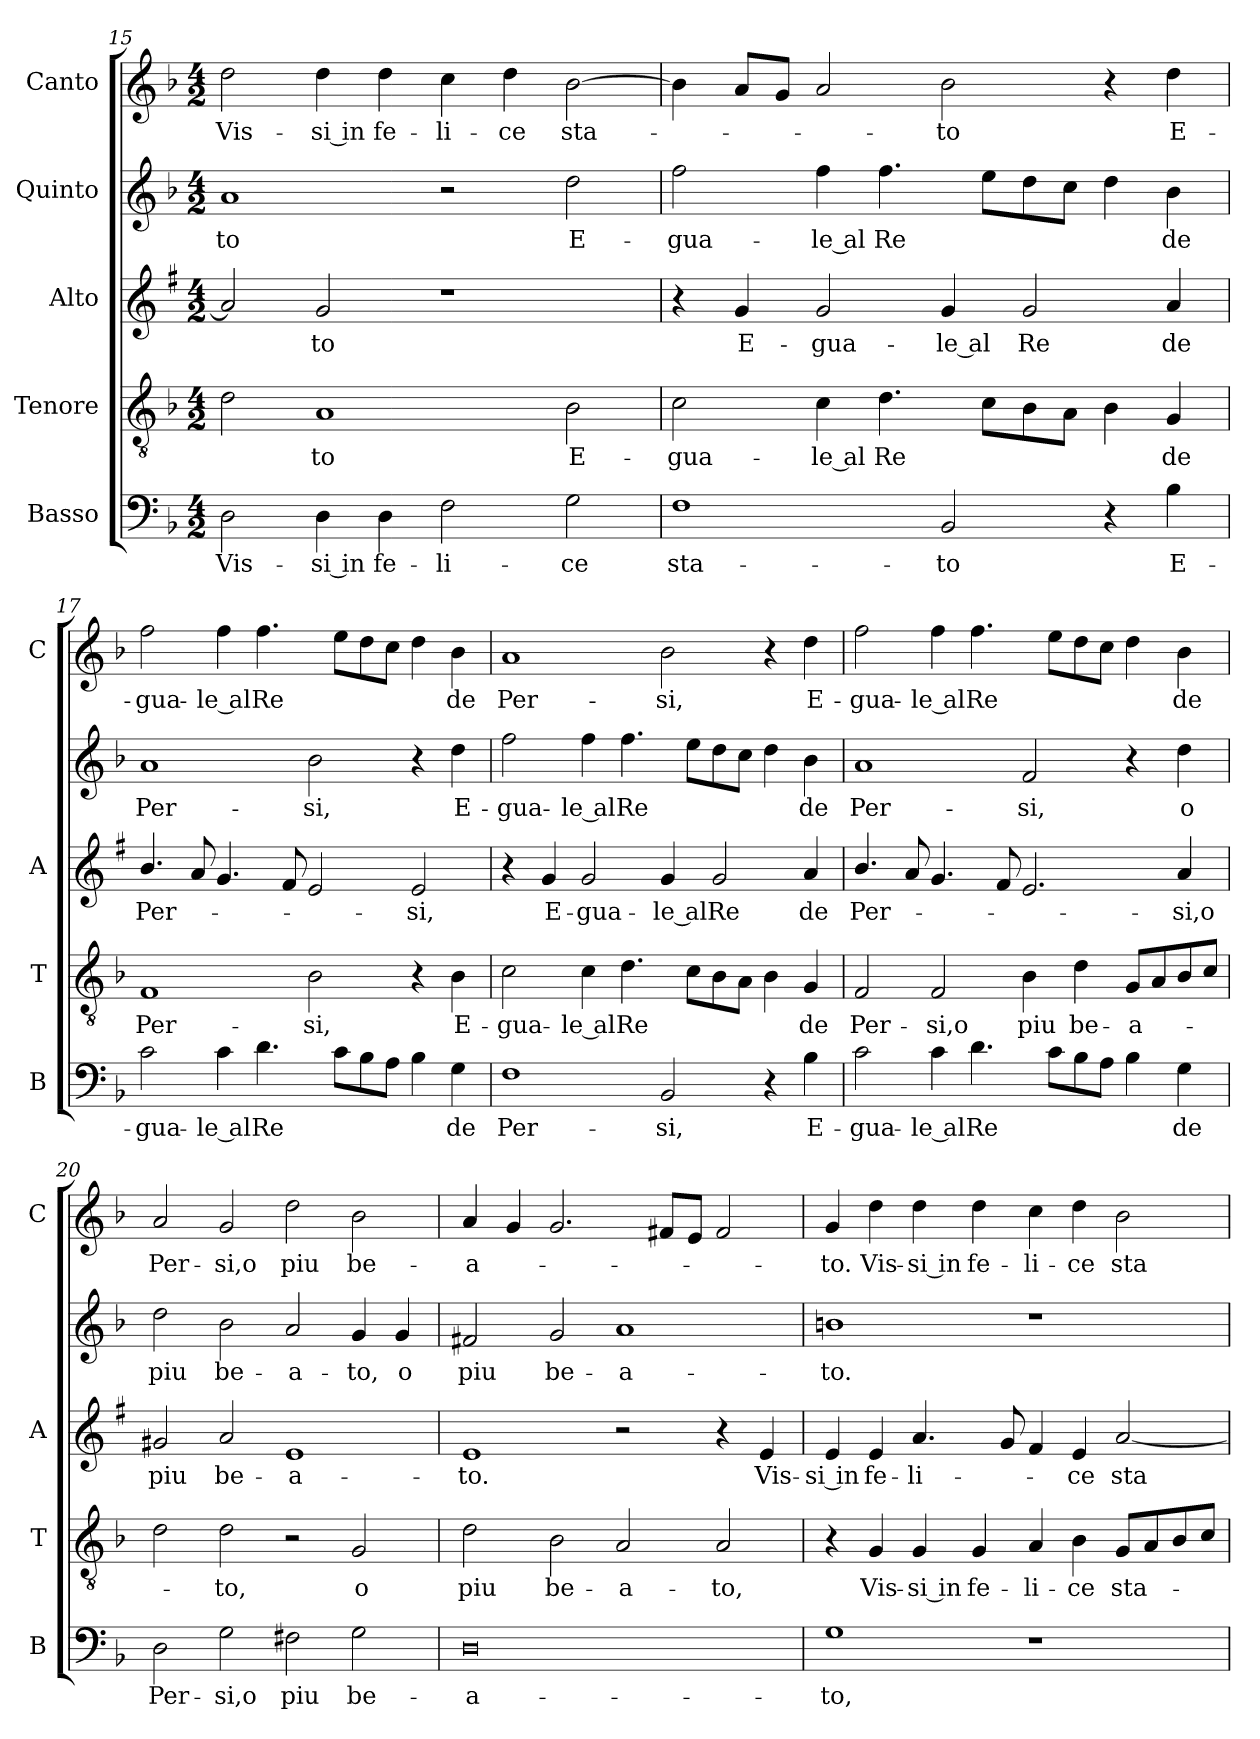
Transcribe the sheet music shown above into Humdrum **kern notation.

**kern	**text	**kern	**text	**kern	**text	**kern	**text	**kern	**text
*part5	*part5	*part4	*part4	*part3	*part3	*part2	*part2	*part1	*part1
*staff5	*staff5	*staff4	*staff4	*staff3	*staff3	*staff2	*staff2	*staff1	*staff1
*I"Basso	*	*I"Tenore	*	*I"Alto	*	*I"Quinto	*	*I"Canto	*
*I'B	*	*I'T	*	*I'A	*	*	*	*I'C	*
*clefF4	*	*clefGv2	*	*clefG2	*	*clefG2	*	*clefG2	*
*	*	*	*	*ITrd1c2	*	*	*	*	*
*k[b-]	*	*k[b-]	*	*k[b-]	*	*k[b-]	*	*k[b-]	*
*F:	*	*F:	*	*F:	*	*F:	*	*F:	*
*M4/2	*	*M4/2	*	*M4/2	*	*M4/2	*	*M4/2	*
=15	=15	=15	=15	=15	=15	=15	=15	=15	=15
!	!LO:LY:b	!	!	!	!	!	!LO:LY:b	!	!LO:LY:b
2D\	Vis-	2d\	.	2g/]	.	1a	-to	2dd\	Vis-
!	!LO:LY:b	!	!LO:LY:b	!	!LO:LY:b	!	!	!	!LO:LY:b
4D\	-si in	1A	-to	2f/	-to	.	.	4dd\	-si in
!	!LO:LY:b	!	!	!	!	!	!	!	!LO:LY:b
4D\	fe-	.	.	.	.	.	.	4dd\	fe-
!	!LO:LY:b	!	!	!	!	!	!	!	!LO:LY:b
2F\	-li-	.	.	1r	.	2r	.	4cc\	-li-
!	!	!	!	!	!	!	!	!	!LO:LY:b
.	.	.	.	.	.	.	.	4dd\	-ce
!	!LO:LY:b	!	!LO:LY:b	!	!	!	!LO:LY:b	!	!LO:LY:b
2G\	-ce	2B-\	E-	.	.	2dd\	E-	[2b-\	sta-
=16	=16	=16	=16	=16	=16	=16	=16	=16	=16
!	!LO:LY:b	!	!LO:LY:b	!	!	!	!LO:LY:b	!	!
1F	sta-	2c\	-gua-	4r	.	2ff\	-gua-	4b-\]	.
!	!	!	!	!	!LO:LY:b	!	!	!	!
.	.	.	.	4f/	E-	.	.	8a/L	.
.	.	.	.	.	.	.	.	8g/J	.
!	!	!	!LO:LY:b	!	!LO:LY:b	!	!LO:LY:b	!	!
.	.	4c\	-le al	2f/	-gua-	4ff\	-le al	2a/	.
!	!	!	!LO:LY:b	!	!	!	!LO:LY:b	!	!
.	.	4.d\	Re	.	.	4.ff\	Re	.	.
!	!LO:LY:b	!	!	!	!LO:LY:b	!	!	!	!LO:LY:b
2BB-/	-to	.	.	4f/	-le al	.	.	2b-\	-to
.	.	8c\L	.	.	.	8ee\L	.	.	.
!	!	!	!	!	!LO:LY:b	!	!	!	!
.	.	8B-\	.	2f/	Re	8dd\	.	.	.
.	.	8A\J	.	.	.	8cc\J	.	.	.
4r	.	4B-\	.	.	.	4dd\	.	4r	.
!	!LO:LY:b	!	!LO:LY:b	!	!LO:LY:b	!	!LO:LY:b	!	!LO:LY:b
4B-\	E-	4G/	de	4g/	de	4b-\	de	4dd\	E-
!!LO:LB:g=z
=17	=17	=17	=17	=17	=17	=17	=17	=17	=17
!	!LO:LY:b	!	!LO:LY:b	!	!LO:LY:b	!	!LO:LY:b	!	!LO:LY:b
2c\	-gua-	1F	Per-	4.a/	Per-	1a	Per-	2ff\	-gua-
.	.	.	.	8g/	.	.	.	.	.
!	!LO:LY:b	!	!	!	!	!	!	!	!LO:LY:b
4c\	-le al	.	.	4.f/	.	.	.	4ff\	-le al
!	!LO:LY:b	!	!	!	!	!	!	!	!LO:LY:b
4.d\	Re	.	.	.	.	.	.	4.ff\	Re
.	.	.	.	8e/	.	.	.	.	.
!	!	!	!LO:LY:b	!	!	!	!LO:LY:b	!	!
.	.	2B-\	-si,	2d/	.	2b-\	-si,	.	.
8c\L	.	.	.	.	.	.	.	8ee\L	.
8B-\	.	.	.	.	.	.	.	8dd\	.
8A\J	.	.	.	.	.	.	.	8cc\J	.
!	!	!	!	!	!LO:LY:b	!	!	!	!
4B-\	.	4r	.	2d/	-si,	4r	.	4dd\	.
!	!LO:LY:b	!	!LO:LY:b	!	!	!	!LO:LY:b	!	!LO:LY:b
4G\	de	4B-\	E-	.	.	4dd\	E-	4b-\	de
=18	=18	=18	=18	=18	=18	=18	=18	=18	=18
!	!LO:LY:b	!	!LO:LY:b	!	!	!	!LO:LY:b	!	!LO:LY:b
1F	Per-	2c\	-gua-	4r	.	2ff\	-gua-	1a	Per-
!	!	!	!	!	!LO:LY:b	!	!	!	!
.	.	.	.	4f/	E-	.	.	.	.
!	!	!	!LO:LY:b	!	!LO:LY:b	!	!LO:LY:b	!	!
.	.	4c\	-le al	2f/	-gua-	4ff\	-le al	.	.
!	!	!	!LO:LY:b	!	!	!	!LO:LY:b	!	!
.	.	4.d\	Re	.	.	4.ff\	Re	.	.
!	!LO:LY:b	!	!	!	!LO:LY:b	!	!	!	!LO:LY:b
2BB-/	-si,	.	.	4f/	-le al	.	.	2b-\	-si,
.	.	8c\L	.	.	.	8ee\L	.	.	.
!	!	!	!	!	!LO:LY:b	!	!	!	!
.	.	8B-\	.	2f/	Re	8dd\	.	.	.
.	.	8A\J	.	.	.	8cc\J	.	.	.
4r	.	4B-\	.	.	.	4dd\	.	4r	.
!	!LO:LY:b	!	!LO:LY:b	!	!LO:LY:b	!	!LO:LY:b	!	!LO:LY:b
4B-\	E-	4G/	de	4g/	de	4b-\	de	4dd\	E-
=19	=19	=19	=19	=19	=19	=19	=19	=19	=19
!	!LO:LY:b	!	!LO:LY:b	!	!LO:LY:b	!	!LO:LY:b	!	!LO:LY:b
2c\	-gua-	2F/	Per-	4.a/	Per-	1a	Per-	2ff\	-gua-
.	.	.	.	8g/	.	.	.	.	.
!	!LO:LY:b	!	!LO:LY:b	!	!	!	!	!	!LO:LY:b
4c\	-le al	2F/	-si,o	4.f/	.	.	.	4ff\	-le al
!	!LO:LY:b	!	!	!	!	!	!	!	!LO:LY:b
4.d\	Re	.	.	.	.	.	.	4.ff\	Re
.	.	.	.	8e/	.	.	.	.	.
!	!	!	!LO:LY:b	!	!	!	!LO:LY:b	!	!
.	.	4B-\	piu	2.d/	.	2f/	-si,	.	.
8c\L	.	.	.	.	.	.	.	8ee\L	.
!	!	!	!LO:LY:b	!	!	!	!	!	!
8B-\	.	4d\	be-	.	.	.	.	8dd\	.
8A\J	.	.	.	.	.	.	.	8cc\J	.
!	!	!	!LO:LY:b	!	!	!	!	!	!
4B-\	.	8G/L	-a-	.	.	4r	.	4dd\	.
.	.	8A/	.	.	.	.	.	.	.
!	!LO:LY:b	!	!	!	!LO:LY:b	!	!LO:LY:b	!	!LO:LY:b
4G\	de	8B-/	.	4g/	-si,o	4dd\	o	4b-\	de
.	.	8c/J	.	.	.	.	.	.	.
=20	=20	=20	=20	=20	=20	=20	=20	=20	=20
!	!LO:LY:b	!	!	!	!LO:LY:b	!	!LO:LY:b	!	!LO:LY:b
2D\	Per-	2d\	.	2f#X/	piu	2dd\	piu	2a/	Per-
!	!LO:LY:b	!	!LO:LY:b	!	!LO:LY:b	!	!LO:LY:b	!	!LO:LY:b
2G\	-si,o	2d\	-to,	2g/	be-	2b-\	be-	2g/	-si,o
!	!LO:LY:b	!	!	!	!LO:LY:b	!	!LO:LY:b	!	!LO:LY:b
2F#X\	piu	2r	.	1d	-a-	2a/	-a-	2dd\	piu
!	!LO:LY:b	!	!LO:LY:b	!	!	!	!LO:LY:b	!	!LO:LY:b
2G\	be-	2G/	o	.	.	4g/	-to,	2b-\	be-
!	!	!	!	!	!	!	!LO:LY:b	!	!
.	.	.	.	.	.	4g/	o	.	.
!!LO:LB:g=z
=21	=21	=21	=21	=21	=21	=21	=21	=21	=21
!	!LO:LY:b	!	!LO:LY:b	!	!LO:LY:b	!	!LO:LY:b	!	!LO:LY:b
0D	-a-	2d\	piu	1d	-to.	2f#X/	piu	4a/	-a-
.	.	.	.	.	.	.	.	4g/	.
!	!	!	!LO:LY:b	!	!	!	!LO:LY:b	!	!
.	.	2B-\	be-	.	.	2g/	be-	2.g/	.
!	!	!	!LO:LY:b	!	!	!	!LO:LY:b	!	!
.	.	2A/	-a-	2r	.	1a	-a-	.	.
.	.	.	.	.	.	.	.	8f#X/L	.
.	.	.	.	.	.	.	.	8e/J	.
!	!	!	!LO:LY:b	!	!	!	!	!	!
.	.	2A/	-to,	4r	.	.	.	2f#/	.
!	!	!	!	!	!LO:LY:b	!	!	!	!
.	.	.	.	4d/	Vis-	.	.	.	.
=22	=22	=22	=22	=22	=22	=22	=22	=22	=22
!	!LO:LY:b	!	!	!	!LO:LY:b	!	!LO:LY:b	!	!LO:LY:b
1G	-to,	4r	.	4d/	-si in	1bn	-to.	4g/	-to.
!	!	!	!LO:LY:b	!	!LO:LY:b	!	!	!	!LO:LY:b
.	.	4G/	Vis-	4d/	fe-	.	.	4dd\	Vis-
!	!	!	!LO:LY:b	!	!LO:LY:b	!	!	!	!LO:LY:b
.	.	4G/	-si in	4.g/	-li-	.	.	4dd\	-si in
!	!	!	!LO:LY:b	!	!	!	!	!	!LO:LY:b
.	.	4G/	fe-	.	.	.	.	4dd\	fe-
.	.	.	.	8f/	.	.	.	.	.
!	!	!	!LO:LY:b	!	!	!	!	!	!LO:LY:b
1r	.	4A/	-li-	4e/	.	1r	.	4cc\	-li-
!	!	!	!LO:LY:b	!	!LO:LY:b	!	!	!	!LO:LY:b
.	.	4B-\	-ce	4d/	-ce	.	.	4dd\	-ce
!	!	!	!LO:LY:b	!	!LO:LY:b	!	!	!	!LO:LY:b
.	.	8G/L	sta-	[2g/	sta-	.	.	2b-\	sta-
.	.	8A/	.	.	.	.	.	.	.
.	.	8B-/	.	.	.	.	.	.	.
.	.	8c/J	.	.	.	.	.	.	.
=	=	=	=	=	=	=	=	=	=
*-	*-	*-	*-	*-	*-	*-	*-	*-	*-
